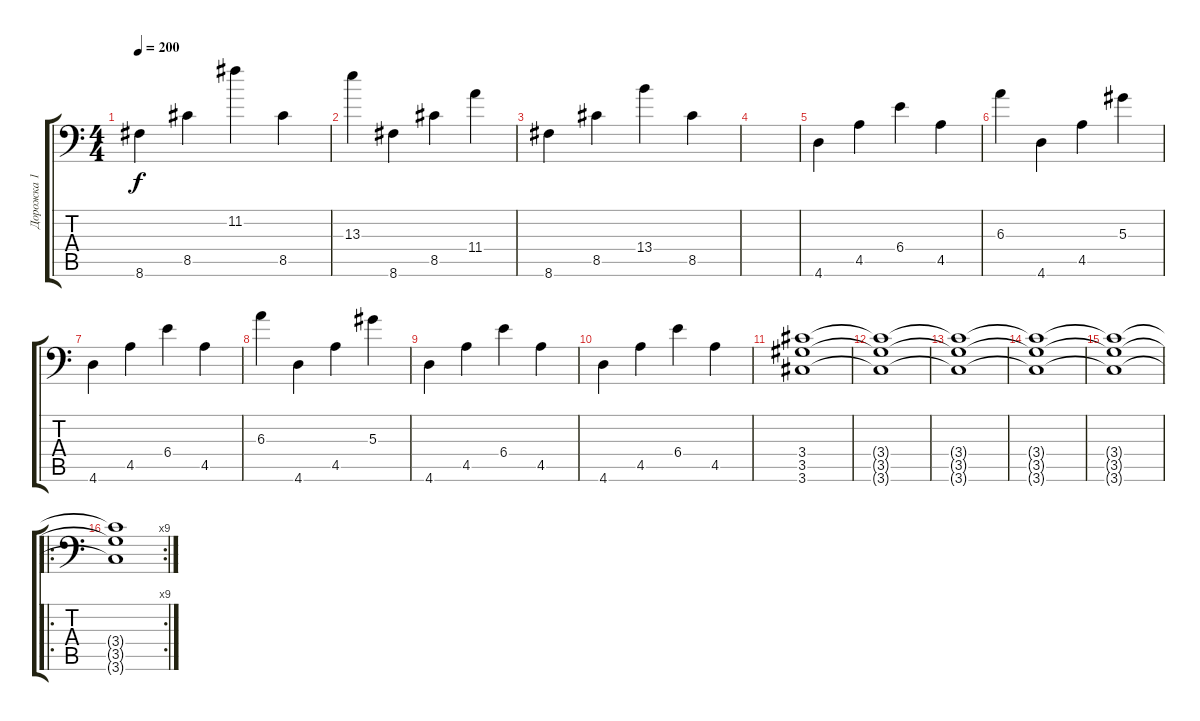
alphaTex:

\track ("Дорожка 1" "Дорожка 1") {instrument distortionguitar}
\staff {score tabs}
\tuning (C4 G3 Eb3 Bb2 F2 Bb1) {hide}
\ts (4 4)
\tempo 200
\clef f4
\ks c
8.6.4{dy f} 8.5.4 11.2.4 8.5.4 |
13.3.4 8.6.4 8.5.4 11.4.4 |
8.6.4 8.5.4 13.4.4 8.5.4 |
|
4.6.4 4.5.4 6.4.4 4.5.4 |
6.3.4 4.6.4 4.5.4 5.3.4 |
4.6.4 4.5.4 6.4.4 4.5.4 |
6.3.4 4.6.4 4.5.4 5.3.4 |
4.6.4 4.5.4 6.4.4 4.5.4 |
4.6.4 4.5.4 6.4.4 4.5.4 |
(3.4 3.5 3.6).1{volume 9} |
(3.4{t} 3.5{t} 3.6{t}).1 |
(3.4{t} 3.5{t} 3.6{t}).1 |
(3.4{t} 3.5{t} 3.6{t}).1 |
(3.4{t} 3.5{t} 3.6{t}).1 |
\ro
\rc 9
(3.4{t} 3.5{t} 3.6{t}).1
